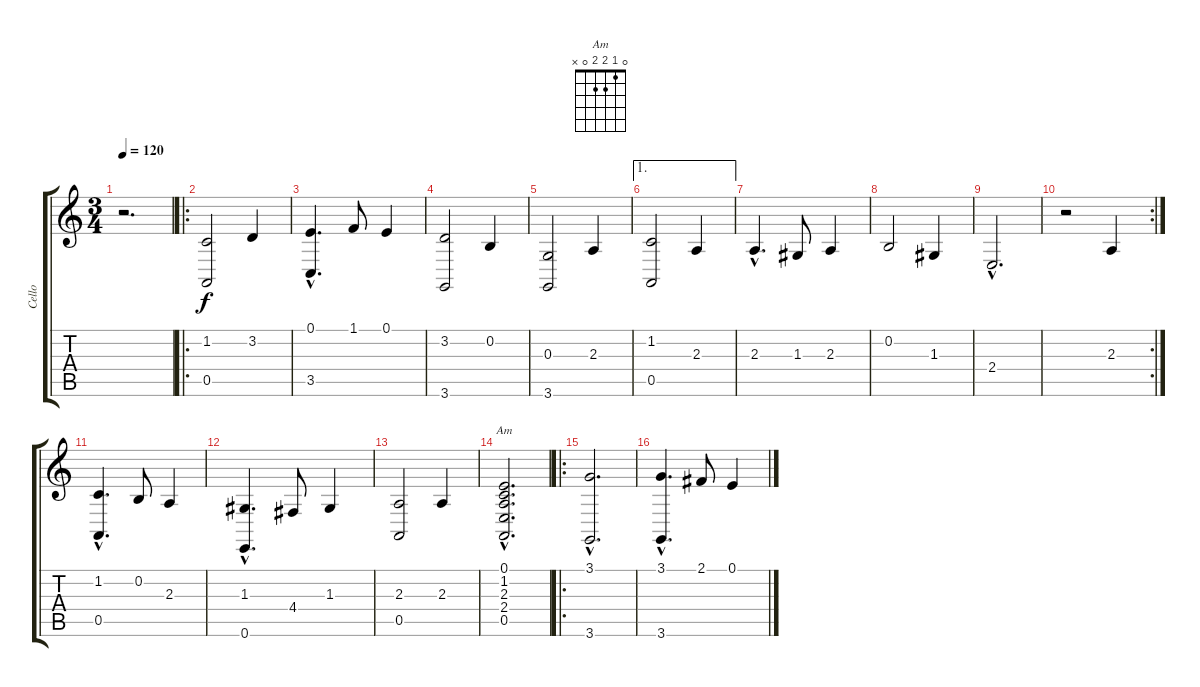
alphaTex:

\track ("Cello" "Cello") {instrument cello}
\staff {score tabs}
\tuning (E4 B3 G3 D3 A2 E2) {hide}
\chord ("Am" 0 1 2 2 0 x)
\ts (3 4)
\tempo 120
\clef g2
\ks c
r.2{d dy f instrument cello} |
\ro
(1.2 0.5).2 3.2.4 |
(0.1{hac} 3.5{hac}).4{d} 1.1.8 0.1.4 |
(3.2 3.6).2 0.2.4 |
(0.3 3.6).2 2.3.4 |
\ae 1
(1.2 0.5).2 2.3.4 |
2.3{hac}.4{d} 1.3.8 2.3.4 |
0.2.2 1.3.4 |
2.4{hac}.2{d} |
\rc 2
r.2 2.3.4 |
(1.2{hac} 0.5{hac}).4{d} 0.2.8 2.3.4 |
(1.3{hac} 0.6{hac}).4{d} 4.4.8 1.3.4 |
(2.3 0.5).2 2.3.4 |
(0.1{hac} 1.2{hac} 2.3{hac} 2.4{hac} 0.5{hac}).2{d ch "Am"} |
\ro
(3.1{hac} 3.6{hac}).2{d} |
(3.1{hac} 3.6{hac}).4{d} 2.1.8 0.1.4
